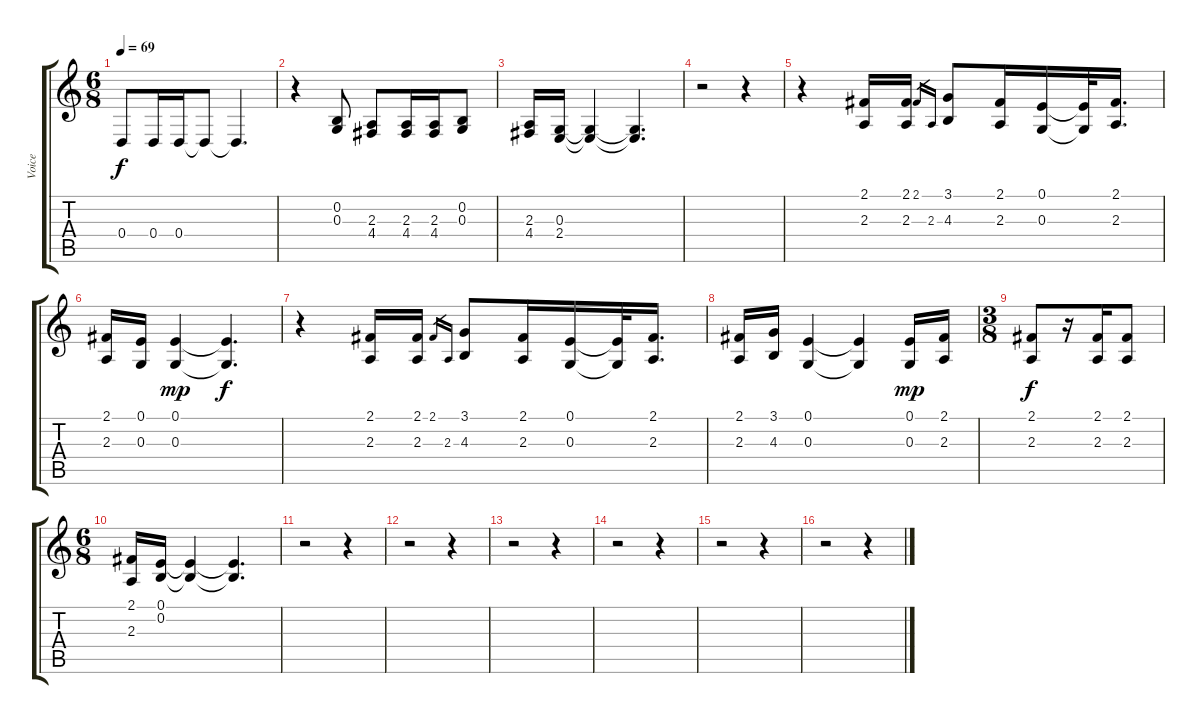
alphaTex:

\track ("Voice" "Voice") {instrument cello}
\staff {score tabs}
\tuning (E4 B3 G3 D3 A2 E2) {hide}
\ts (6 8)
\tempo 69
\clef g2
\ks c
0.4.8{dy f} 0.4.16 0.4.16 0.4{t}.8 0.4{t}.4{d} |
r.4 (0.2 0.3).8 (2.3 4.4).8 (2.3 4.4).16 (2.3 4.4).16 (0.2 0.3).8 |
(2.3 4.4).16 (0.3 2.4).16 (0.3{t} 2.4{t}).4 (0.3{t} 2.4{t}).4{d} |
r.2 r.4 |
r.4 (2.1 2.3).16 (2.1 2.3).16 2.1.16{gr} 2.3.16{gr} (3.1 4.3).8 (2.1 2.3).16 (0.1 0.3).16 (0.1{t} 0.3{t}).32 (2.1 2.3).16{d} |
(2.1 2.3).16 (0.1 0.3).16 (0.1 0.3).4{dy mp} (0.1{t} 0.3{t}).4{d dy f} |
r.4 (2.1 2.3).16 (2.1 2.3).16 2.1.16{gr} 2.3.16{gr} (3.1 4.3).8 (2.1 2.3).16 (0.1 0.3).16 (0.1{t} 0.3{t}).32 (2.1 2.3).16{d} |
(2.1 2.3).16 (3.1 4.3).16 (0.1 0.3).4 (0.1{t} 0.3{t}).4 (0.1 0.3).16{dy mp} (2.1 2.3).16 |
\ts (3 8)
(2.1 2.3).8{dy f} r.16 (2.1 2.3).16 (2.1 2.3).8 |
\ts (6 8)
(2.1 2.3).16 (0.1 0.2).16 (0.1{t} 0.2{t}).4 (0.1{t} 0.2{t}).4{d} |
r.2 r.4 |
r.2 r.4 |
r.2 r.4 |
r.2 r.4 |
r.2 r.4 |
r.2 r.4
